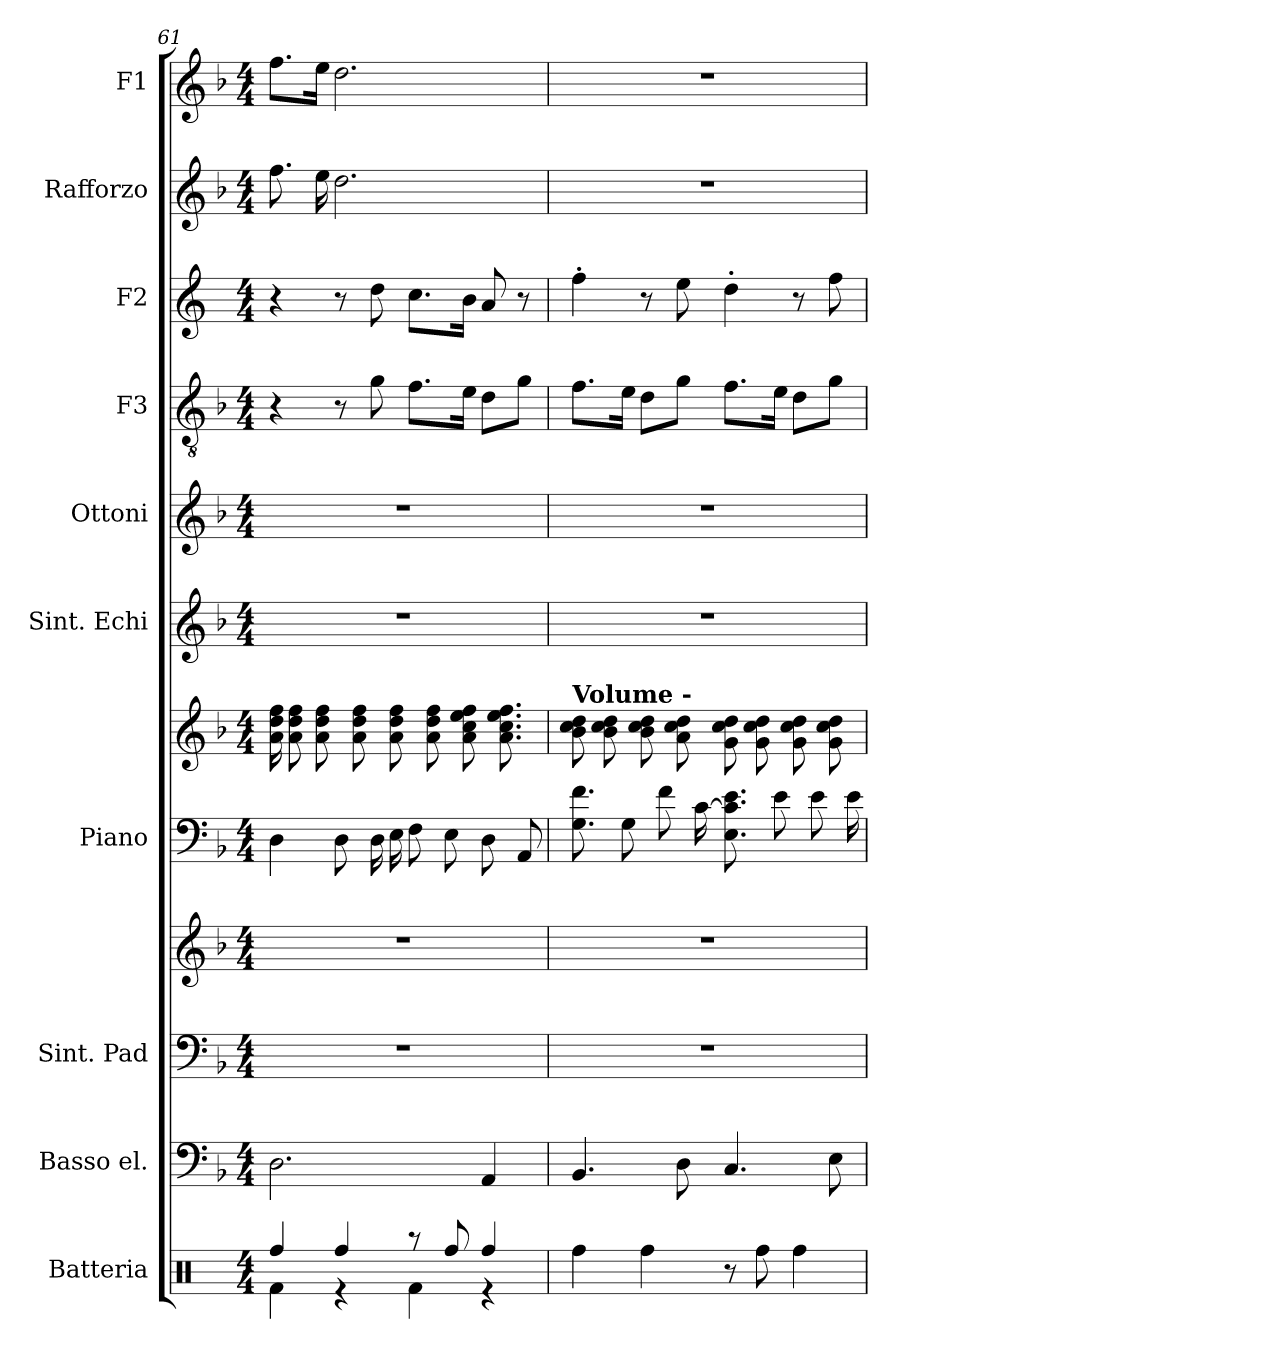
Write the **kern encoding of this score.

**kern	**kern	**kern	**kern	**kern	**kern	**kern	**kern	**kern	**kern	**kern	**kern
*part10	*part9	*part8	*part8	*part7	*part7	*part6	*part5	*part4	*part3	*part2	*part1
*staff12	*staff11	*staff10	*staff9	*staff8	*staff7	*staff6	*staff5	*staff4	*staff3	*staff2	*staff1
*I"Batteria	*I"Basso el.	*I"Sint. Pad	*	*I"Piano	*	*I"Sint. Echi	*I"Ottoni	*I"F3	*I"F2	*I"Rafforzo	*I"F1
*I'Bat	*I'B.el	*I'SintP	*	*	*	*I'SintE	*I'Ott	*I'F3	*I'F2	*I'Rfz	*I'F1
*clefX	*clefF4	*clefF4	*clefG2	*clefF4	*clefG2	*clefG2	*clefG2	*clefGv2	*clefG2	*clefG2	*clefG2
*	*ITrd7c12	*	*	*	*	*	*	*	*ITrd4c7	*ITrd7c12	*ITrd7c12
*k[]	*k[b-]	*k[b-]	*k[b-]	*k[b-]	*k[b-]	*k[b-]	*k[b-]	*k[b-]	*k[b-]	*k[b-]	*k[b-]
*M4/4	*M4/4	*M4/4	*M4/4	*M4/4	*M4/4	*M4/4	*M4/4	*M4/4	*M4/4	*M4/4	*M4/4
=61	=61	=61	=61	=61	=61	=61	=61	=61	=61	=61	=61
*^	*	*	*	*	*	*	*	*	*	*	*
4Rff/	4Rf\	2.DD\	1r	1r	4D\	16a\ 16dd\ 16ff\	1r	1r	4r	4r	8.f\	8.f\L
.	.	.	.	.	.	8a\ 8dd\ 8ff\	.	.	.	.	.	.
.	.	.	.	.	.	8a\ 8dd\ 8ff\	.	.	.	.	16e\	16e\Jk
4Rff/	4r	.	.	.	8D\	.	.	.	8r	8r	2.d\	2.d\
.	.	.	.	.	.	8a\ 8dd\ 8ff\	.	.	.	.	.	.
.	.	.	.	.	16D\	.	.	.	8g\	8g\	.	.
.	.	.	.	.	16E\	8a\ 8dd\ 8ff\	.	.	.	.	.	.
8r	4Rf\	.	.	.	8F\	.	.	.	8.f\L	8.f\L	.	.
.	.	.	.	.	.	8a\ 8dd\ 8ff\	.	.	.	.	.	.
8Rff/	.	.	.	.	8E\	.	.	.	.	.	.	.
.	.	.	.	.	.	8a\ 8cc\ 8ee\ 8ff\	.	.	16e\Jk	16e\Jk	.	.
4Rff/	4r	4AAA/	.	.	8D\	.	.	.	8d\L	8d/	.	.
.	.	.	.	.	.	8.a\ 8.cc\ 8.ee\ 8.ff\	.	.	.	.	.	.
.	.	.	.	.	8AA/	.	.	.	8g\J	8r	.	.
*v	*v	*	*	*	*	*	*	*	*	*	*	*
=62	=62	=62	=62	=62	=62	=62	=62	=62	=62	=62	=62
!	!	!	!	!	!LO:TX:a:B:t=Volume -	!	!	!	!	!	!
4Rff\	4.BBB-/	1r	1r	8.G\ 8.f\	8b-\ 8cc\ 8dd\	1r	1r	8.f\L	4b-'\	1r	1r
.	.	.	.	.	8b-\ 8cc\ 8dd\	.	.	.	.	.	.
.	.	.	.	8G\	.	.	.	16e\Jk	.	.	.
4Rff\	.	.	.	.	8b-\ 8cc\ 8dd\	.	.	8d\L	8r	.	.
.	.	.	.	8f\	.	.	.	.	.	.	.
.	8DD\	.	.	.	8a\ 8cc\ 8dd\	.	.	8g\J	8a\	.	.
.	.	.	.	[16c\	.	.	.	.	.	.	.
8r	4.CC/	.	.	8.E\ 8.c\] 8.e\	8g\ 8cc\ 8dd\	.	.	8.f\L	4g'\	.	.
8Rff\	.	.	.	.	8g\ 8cc\ 8dd\	.	.	.	.	.	.
.	.	.	.	8e\	.	.	.	16e\Jk	.	.	.
4Rff\	.	.	.	.	8g\ 8cc\ 8dd\	.	.	8d\L	8r	.	.
.	.	.	.	8e\	.	.	.	.	.	.	.
.	8EE\	.	.	.	8g\ 8cc\ 8dd\	.	.	8g\J	8b-\	.	.
.	.	.	.	16e\	.	.	.	.	.	.	.
=	=	=	=	=	=	=	=	=	=	=	=
*-	*-	*-	*-	*-	*-	*-	*-	*-	*-	*-	*-
